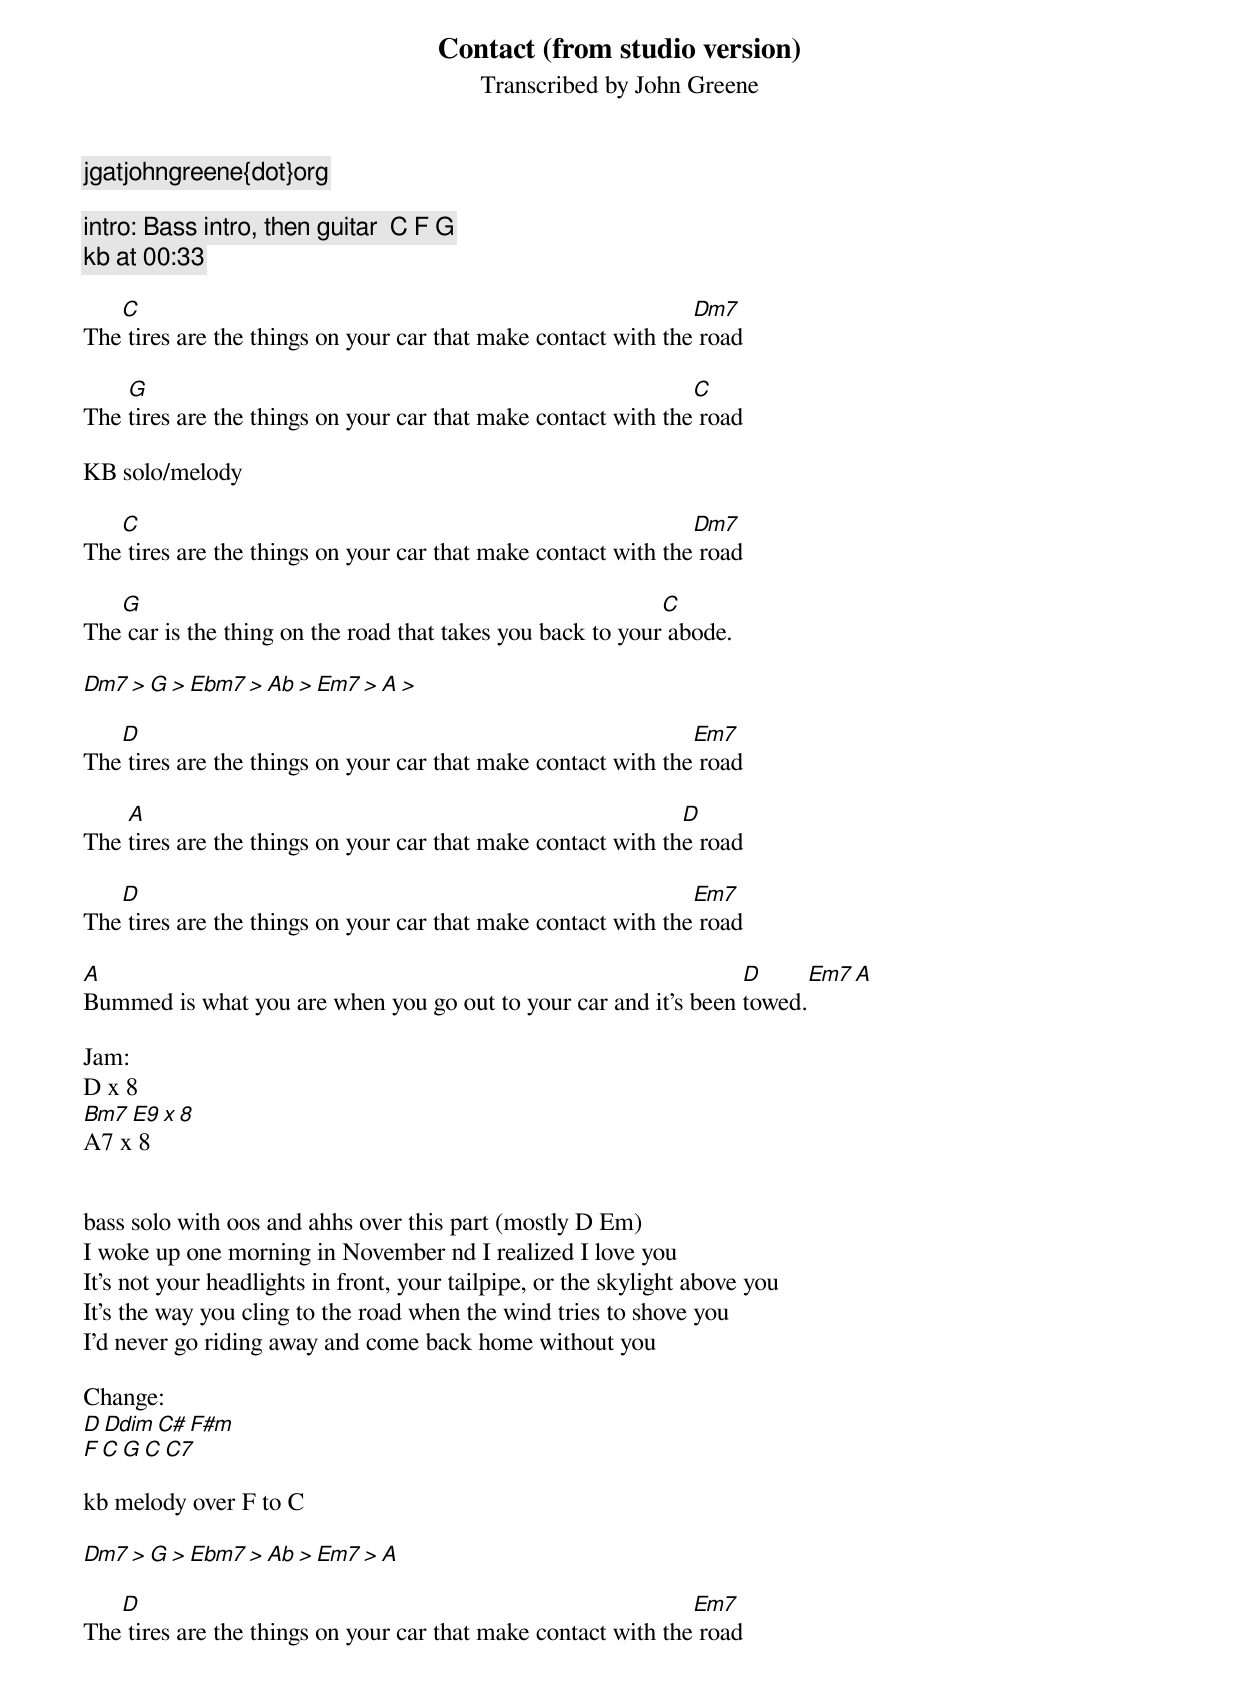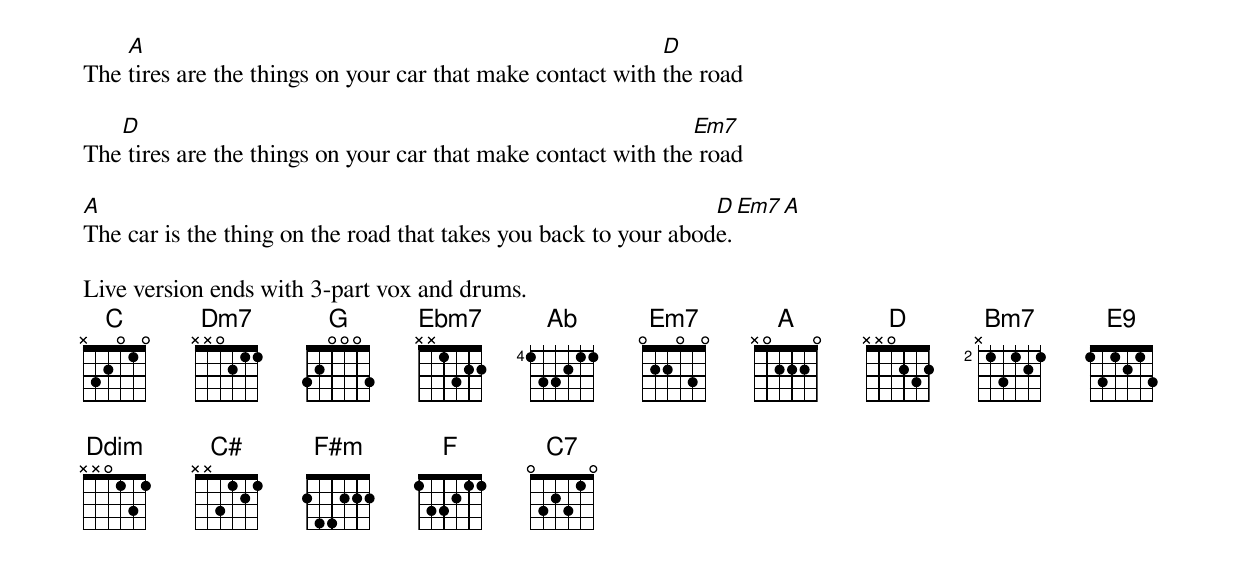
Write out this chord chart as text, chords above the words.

Contact (from studio version)
Transcribed by John Greene
jg[at]johngreene{dot}org

intro: Bass intro, then guitar  C F G
kb at 00:33

   C                                                           Dm7
The tires are the things on your car that make contact with the road

    G                                                          C
The tires are the things on your car that make contact with the road

KB solo/melody

   C                                                           Dm7
The tires are the things on your car that make contact with the road

   G                                                        C
The car is the thing on the road that takes you back to your abode.

Dm7  >  G >  Ebm7 > Ab > Em7 > A >

   D                                                           Em7
The tires are the things on your car that make contact with the road

    A                                                         D
The tires are the things on your car that make contact with the road

   D                                                           Em7
The tires are the things on your car that make contact with the road

A                                                                D     Em7  A
Bummed is what you are when you go out to your car and it's been towed.

Jam:
D x 8
Bm7 E9 x 8
A7 x 8


bass solo with oos and ahhs over this part (mostly D Em)
I woke up one morning in November nd I realized I love you
It's not your headlights in front, your tailpipe, or the skylight above you
It's the way you cling to the road when the wind tries to shove you
I'd never go riding away and come back home without you

Change:
D    Ddim    C#    F#m
F    C       G     C     C7

kb melody over F to C

Dm7  >  G  >  Ebm7  >  Ab  >  Em7  >  A

   D                                                           Em7
The tires are the things on your car that make contact with the road

    A                                                       D
The tires are the things on your car that make contact with the road

   D                                                           Em7
The tires are the things on your car that make contact with the road

A                                                                D     Em7  A
The car is the thing on the road that takes you back to your abode.

Live version ends with 3-part vox and drums.
